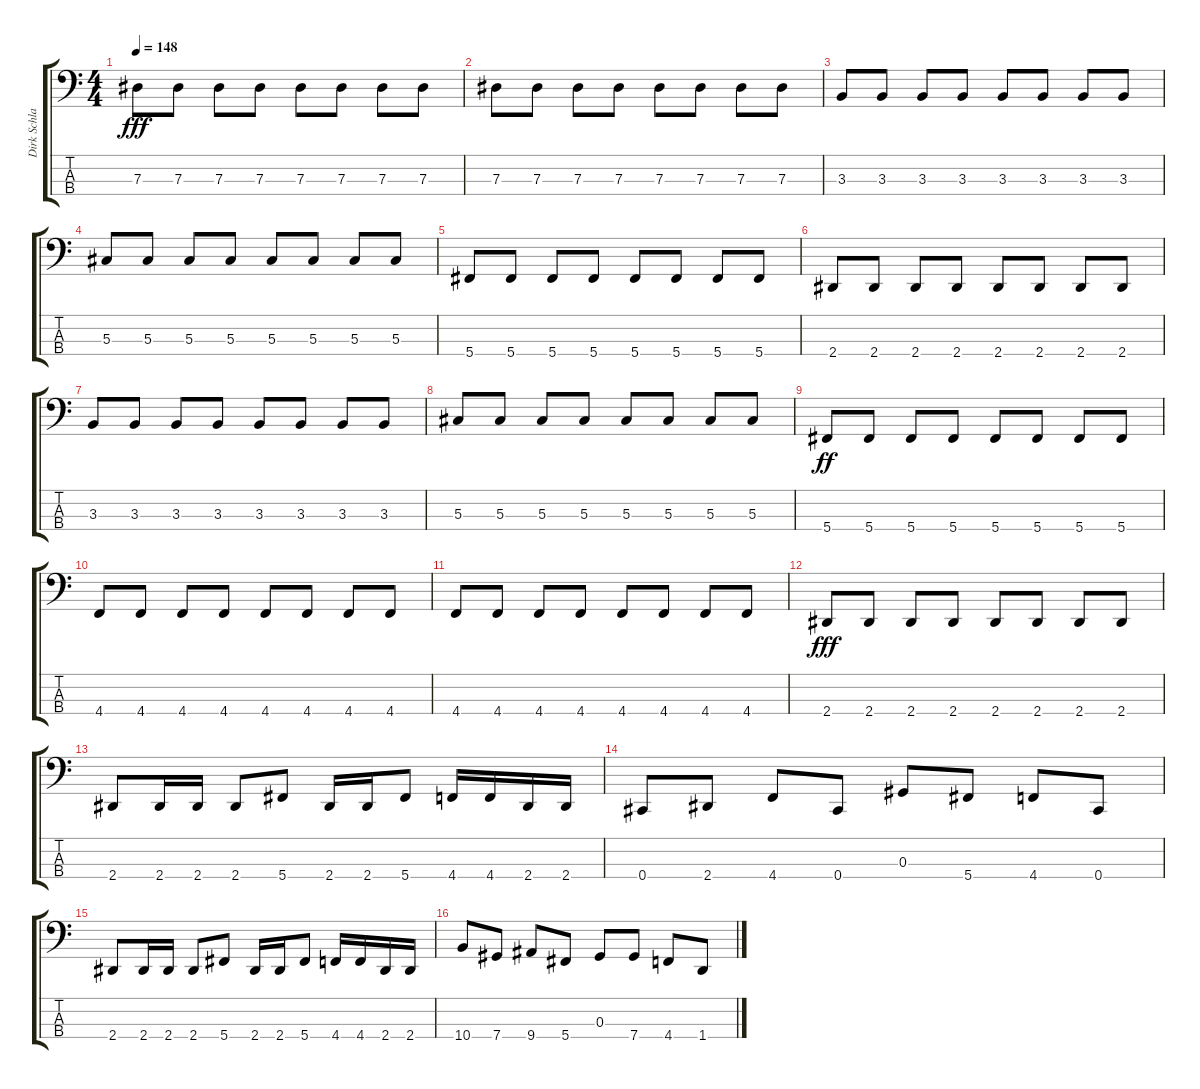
\track ("Dirk Schlachter<Bass>" "Dirk Schla") {instrument electricbassfinger}
\staff {score tabs}
\tuning (Gb2 Db2 Ab1 Db1) {hide}
\ts (4 4)
\tempo 148
\clef f4
\ks c
7.3.8{dy fff} 7.3.8 7.3.8 7.3.8 7.3.8 7.3.8 7.3.8 7.3.8 |
7.3.8 7.3.8 7.3.8 7.3.8 7.3.8 7.3.8 7.3.8 7.3.8 |
3.3.8 3.3.8 3.3.8 3.3.8 3.3.8 3.3.8 3.3.8 3.3.8 |
5.3.8 5.3.8 5.3.8 5.3.8 5.3.8 5.3.8 5.3.8 5.3.8 |
5.4.8 5.4.8 5.4.8 5.4.8 5.4.8 5.4.8 5.4.8 5.4.8 |
2.4.8 2.4.8 2.4.8 2.4.8 2.4.8 2.4.8 2.4.8 2.4.8 |
3.3.8 3.3.8 3.3.8 3.3.8 3.3.8 3.3.8 3.3.8 3.3.8 |
5.3.8 5.3.8 5.3.8 5.3.8 5.3.8 5.3.8 5.3.8 5.3.8 |
5.4.8{dy ff} 5.4.8 5.4.8 5.4.8 5.4.8 5.4.8 5.4.8 5.4.8 |
4.4.8 4.4.8 4.4.8 4.4.8 4.4.8 4.4.8 4.4.8 4.4.8 |
4.4.8 4.4.8 4.4.8 4.4.8 4.4.8 4.4.8 4.4.8 4.4.8 |
2.4.8{dy fff} 2.4.8 2.4.8 2.4.8 2.4.8 2.4.8 2.4.8 2.4.8 |
2.4.8 2.4.16 2.4.16 2.4.8 5.4.8 2.4.16 2.4.16 5.4.8 4.4.16 4.4.16 2.4.16 2.4.16 |
0.4.8 2.4.8 4.4.8 0.4.8 0.3.8 5.4.8 4.4.8 0.4.8 |
2.4.8 2.4.16 2.4.16 2.4.8 5.4.8 2.4.16 2.4.16 5.4.8 4.4.16 4.4.16 2.4.16 2.4.16 |
10.4.8 7.4.8 9.4.8 5.4.8 0.3.8 7.4.8 4.4.8 1.4.8
